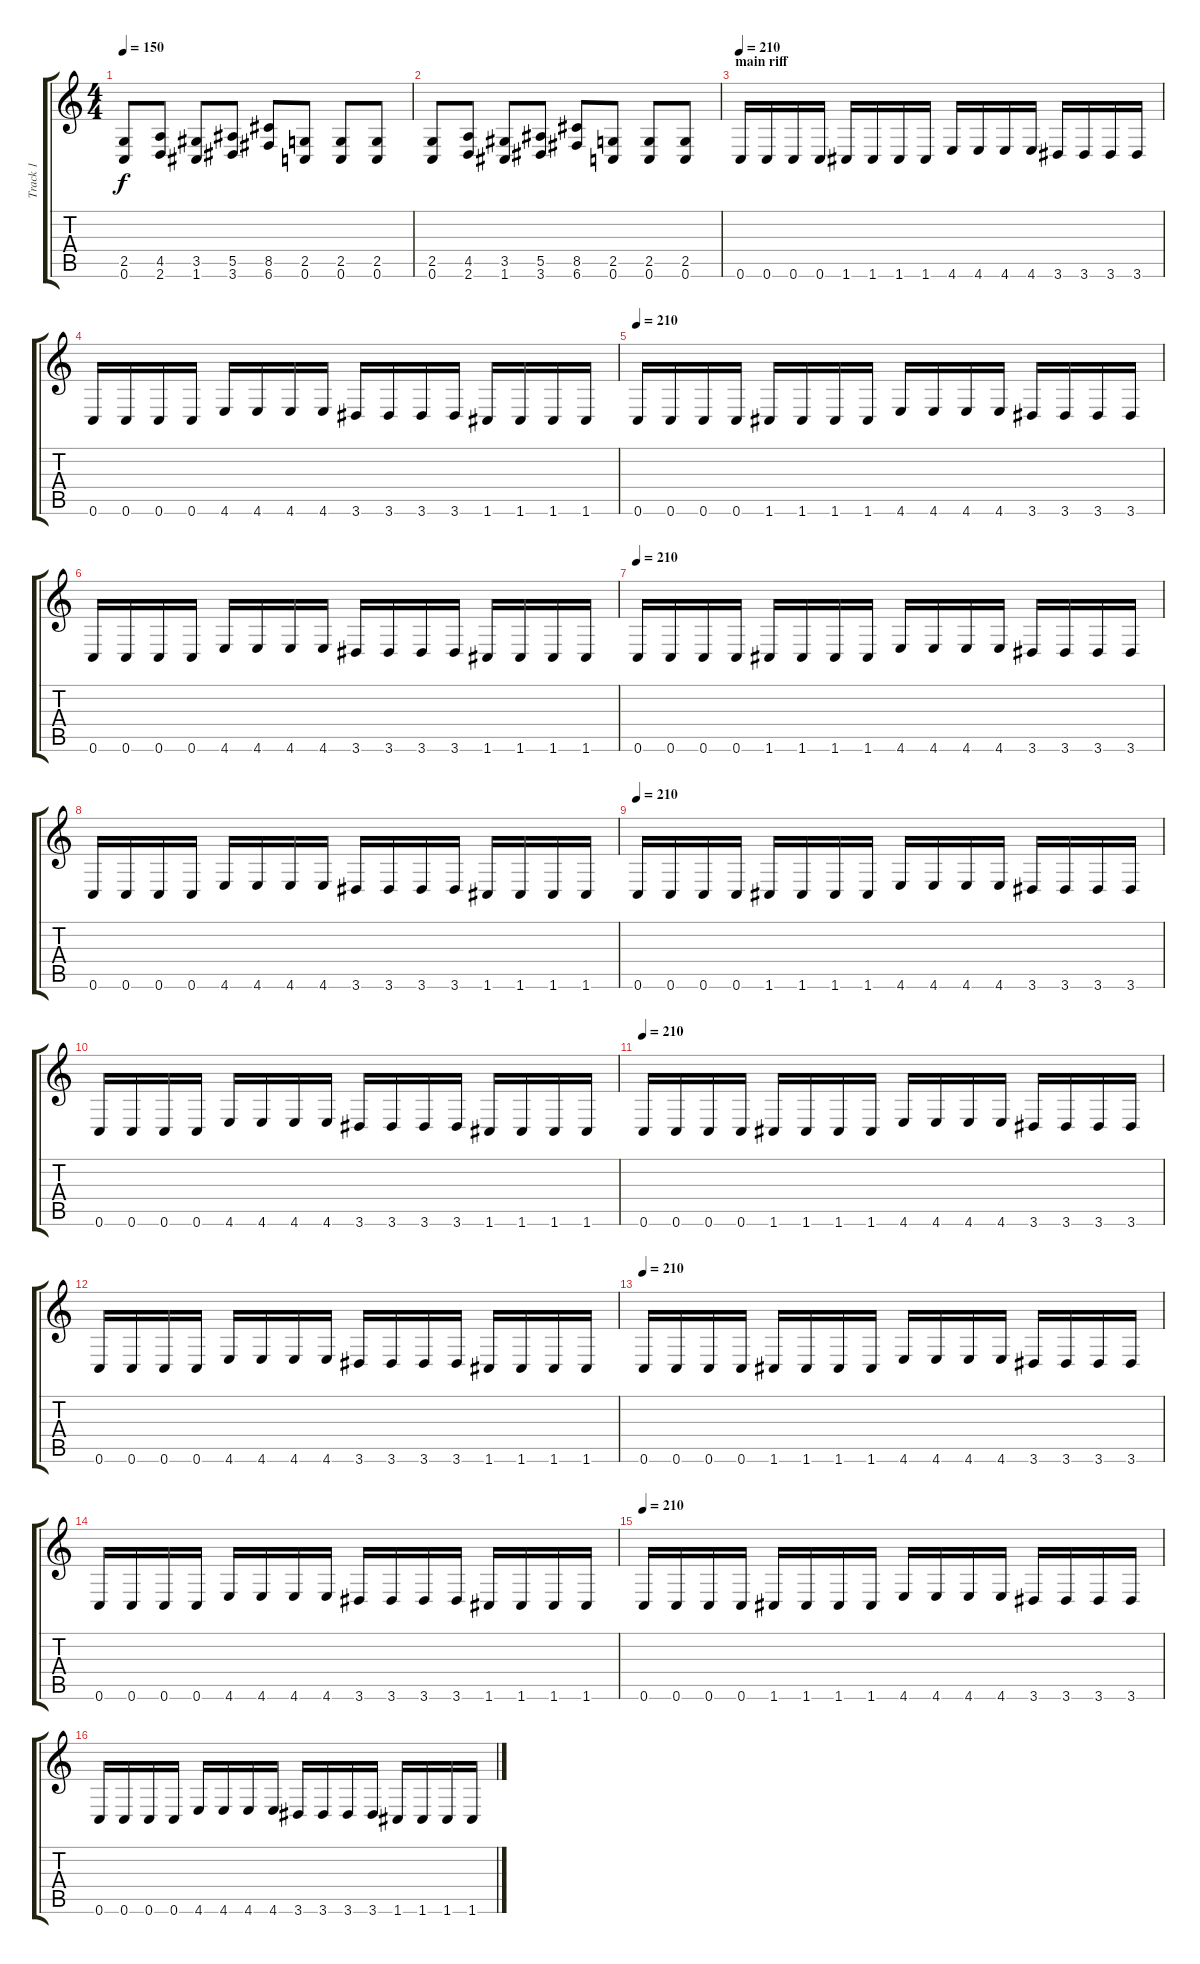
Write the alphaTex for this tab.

\track ("Track 1" "Track 1") {instrument distortionguitar}
\staff {score tabs}
\tuning (C4 G3 Eb3 Bb2 F2 C2) {hide}
\ts (4 4)
\tempo 150
\clef g2
\ks c
(2.5 0.6).8{dy f} (4.5 2.6).8 (3.5 1.6).8 (5.5 3.6).8 (8.5 6.6).8 (2.5 0.6).8 (2.5 0.6).8 (2.5 0.6).8 |
(2.5 0.6).8 (4.5 2.6).8 (3.5 1.6).8 (5.5 3.6).8 (8.5 6.6).8 (2.5 0.6).8 (2.5 0.6).8 (2.5 0.6).8 |
\section ("" "main riff")
\tempo 210
0.6.16 0.6.16 0.6.16 0.6.16 1.6.16 1.6.16 1.6.16 1.6.16 4.6.16 4.6.16 4.6.16 4.6.16 3.6.16 3.6.16 3.6.16 3.6.16 |
0.6.16 0.6.16 0.6.16 0.6.16 4.6.16 4.6.16 4.6.16 4.6.16 3.6.16 3.6.16 3.6.16 3.6.16 1.6.16 1.6.16 1.6.16 1.6.16 |
\tempo 210
0.6.16 0.6.16 0.6.16 0.6.16 1.6.16 1.6.16 1.6.16 1.6.16 4.6.16 4.6.16 4.6.16 4.6.16 3.6.16 3.6.16 3.6.16 3.6.16 |
0.6.16 0.6.16 0.6.16 0.6.16 4.6.16 4.6.16 4.6.16 4.6.16 3.6.16 3.6.16 3.6.16 3.6.16 1.6.16 1.6.16 1.6.16 1.6.16 |
\tempo 210
0.6.16 0.6.16 0.6.16 0.6.16 1.6.16 1.6.16 1.6.16 1.6.16 4.6.16 4.6.16 4.6.16 4.6.16 3.6.16 3.6.16 3.6.16 3.6.16 |
0.6.16 0.6.16 0.6.16 0.6.16 4.6.16 4.6.16 4.6.16 4.6.16 3.6.16 3.6.16 3.6.16 3.6.16 1.6.16 1.6.16 1.6.16 1.6.16 |
\tempo 210
0.6.16 0.6.16 0.6.16 0.6.16 1.6.16 1.6.16 1.6.16 1.6.16 4.6.16 4.6.16 4.6.16 4.6.16 3.6.16 3.6.16 3.6.16 3.6.16 |
0.6.16 0.6.16 0.6.16 0.6.16 4.6.16 4.6.16 4.6.16 4.6.16 3.6.16 3.6.16 3.6.16 3.6.16 1.6.16 1.6.16 1.6.16 1.6.16 |
\tempo 210
0.6.16 0.6.16 0.6.16 0.6.16 1.6.16 1.6.16 1.6.16 1.6.16 4.6.16 4.6.16 4.6.16 4.6.16 3.6.16 3.6.16 3.6.16 3.6.16 |
0.6.16 0.6.16 0.6.16 0.6.16 4.6.16 4.6.16 4.6.16 4.6.16 3.6.16 3.6.16 3.6.16 3.6.16 1.6.16 1.6.16 1.6.16 1.6.16 |
\tempo 210
0.6.16 0.6.16 0.6.16 0.6.16 1.6.16 1.6.16 1.6.16 1.6.16 4.6.16 4.6.16 4.6.16 4.6.16 3.6.16 3.6.16 3.6.16 3.6.16 |
0.6.16 0.6.16 0.6.16 0.6.16 4.6.16 4.6.16 4.6.16 4.6.16 3.6.16 3.6.16 3.6.16 3.6.16 1.6.16 1.6.16 1.6.16 1.6.16 |
\tempo 210
0.6.16 0.6.16 0.6.16 0.6.16 1.6.16 1.6.16 1.6.16 1.6.16 4.6.16 4.6.16 4.6.16 4.6.16 3.6.16 3.6.16 3.6.16 3.6.16 |
0.6.16 0.6.16 0.6.16 0.6.16 4.6.16 4.6.16 4.6.16 4.6.16 3.6.16 3.6.16 3.6.16 3.6.16 1.6.16 1.6.16 1.6.16 1.6.16
